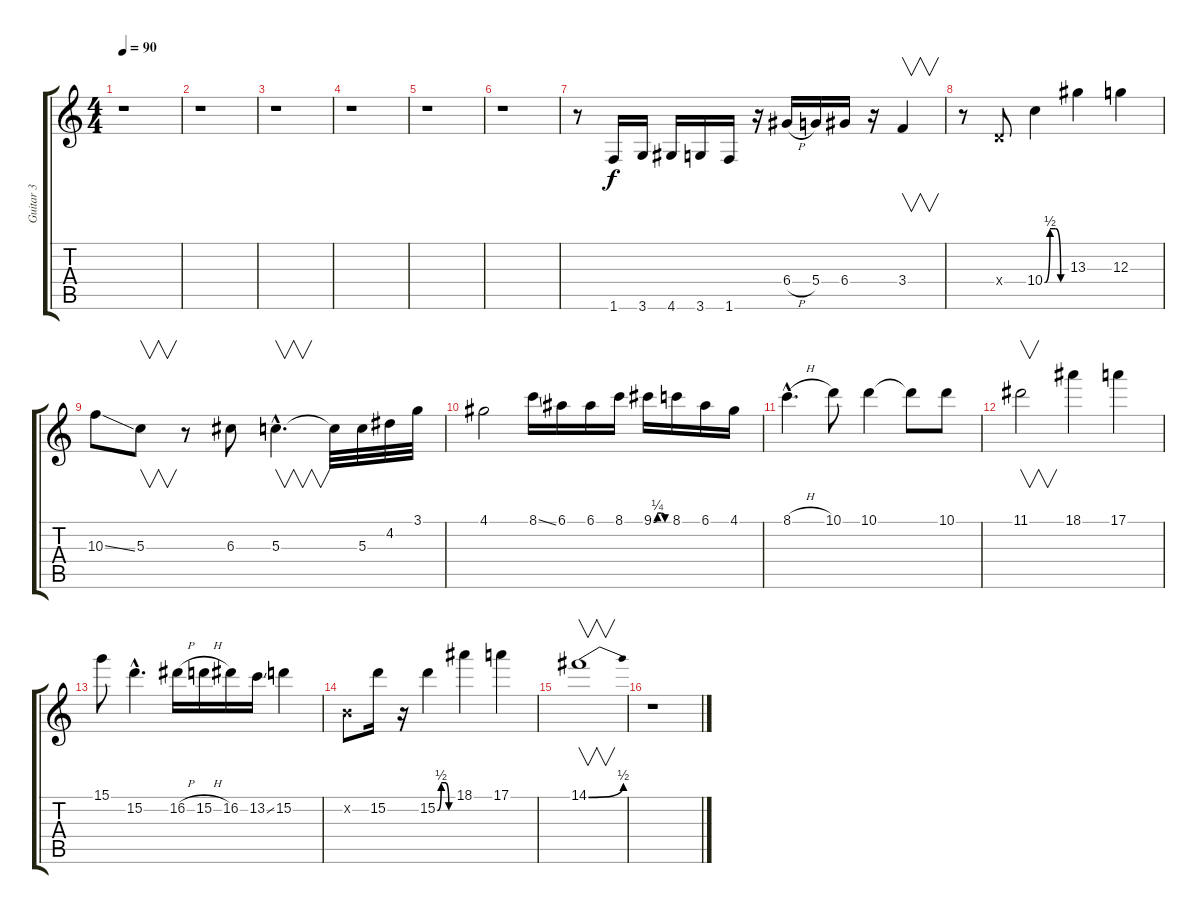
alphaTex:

\track ("Guitar 3" "Guitar 3") {instrument overdrivenguitar}
\staff {score tabs}
\tuning (E4 B3 G3 D3 A2 E2) {hide}
\ts (4 4)
\tempo 90
\clef g2
\ks c
r.1{dy f} |
r.1 |
r.1 |
r.1 |
r.1 |
r.1 |
r.8 1.6.16 3.6.16 4.6.16 3.6.16 1.6.16 r.16 6.4{h}.16 5.4.16 6.4.16 r.16 3.4.4{v} |
r.8 0.4{x}.8 10.4{be (custom 0 0 15 2 30 2 45 0 60 0)}.4 13.3.4 12.3.4 |
10.3{ss}.8 5.3.8{v} r.8 6.3.8 5.3{hac}.4{v d} 5.3{t}.32 5.3.32 4.2.32 3.1.32 |
4.1.2 8.1{ss}.16 6.1.16 6.1.16 8.1.16 9.1{be (custom 0 0 15 1 30 1 45 0 60 0)}.16 8.1.16 6.1.16 4.1.16 |
8.1{h hac}.4{d} 10.1.8 10.1.4 10.1{t}.8 10.1.8 |
11.1.2{v} 18.1.4 17.1.4 |
15.1.8 15.2{hac}.4{d} 16.2{h}.16 15.2{h}.16 16.2.16 13.2{ss}.16 15.2.4 |
0.2{x}.8 15.2.16 r.16 15.2{be (custom 0 0 15 2 30 2 45 0 60 0)}.4 18.1.4 17.1.4 |
14.1{be (bend 0 0 60 2)}.1{v} |
r.1
